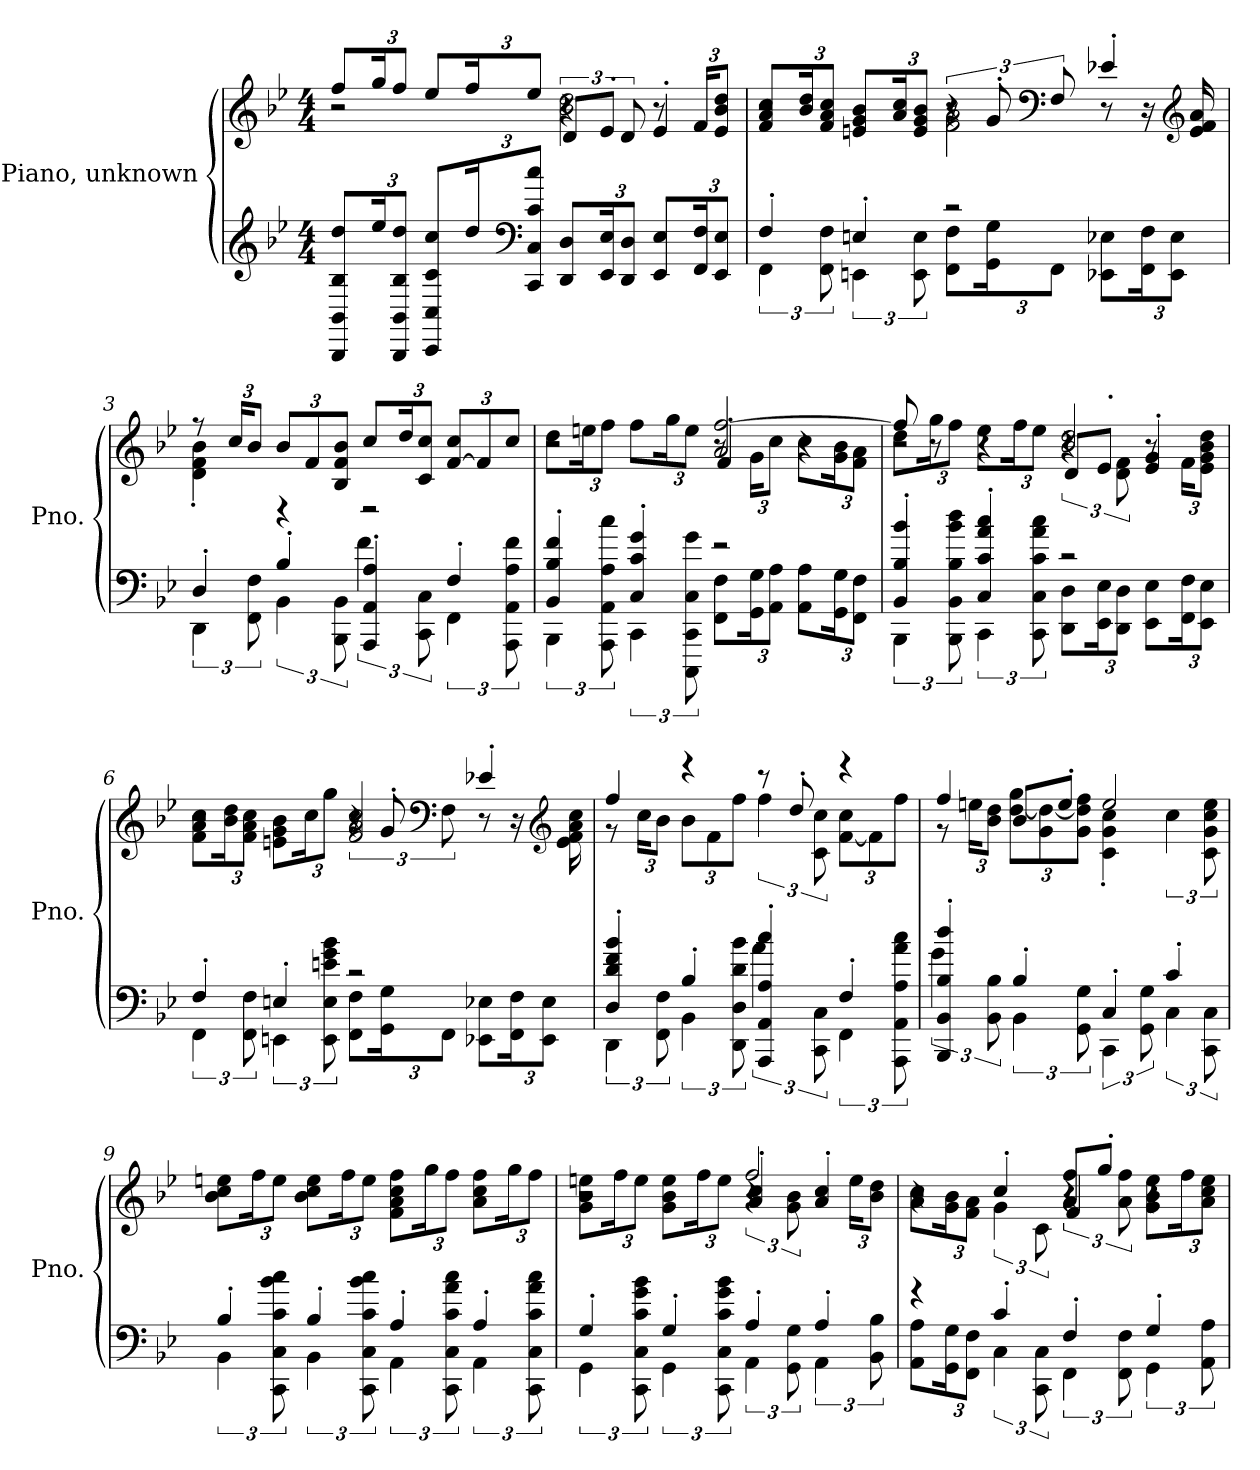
**kern	**kern
*part1	*part1
*staff2	*staff1
*I"Piano, unknown	*
*I'Pno.	*
*clefG2	*clefG2
*k[b-e-]	*k[b-e-]
*M4/4	*M4/4
*MM120	*MM120
=1	=1
*	*^
*	*	*^
8BBB-/ 8BB-/ 8B-/ 8dd/L	8ff/L	2r	2r
*Xbrackettup	*Xbrackettup	*	*
24ee-/K	24gg/K	.	.
12BBB-/ 12BB-/ 12B-/ 12dd/J	12ff/J	.	.
8CC/ 8C/ 8c/ 8cc/L	8ee-/L	.	.
24dd/K	24ff/K	.	.
*clefF4	*	*	*
12CC/ 12C/ 12c/ 12cc/J	12ee-/J	.	.
*	*brackettup	*	*
8DD/ 8D/L	6r	2b-\ 2dd\	8d/L
24EE-/ 24E-/K	.	.	8e-'/J
12DD/ 12D/J	12d/	.	.
8EE-/ 8E-/L	8r	.	4e-'/
*	*Xbrackettup	*	*
24FF/ 24F/K	24f/KL	.	.
12EE-/ 12E-/J	12e-/ 12b-/ 12dd/J	.	.
=2	=2	=2	=2
*^	*	*	*
*	*brackettup	*	*	*
4F'/	6FF\	8f/ 8a/ 8cc/L	2r	2r
.	.	24b-/ 24dd/K	.	.
.	12FF\ 12F\	12f/ 12a/ 12cc/J	.	.
4En'/	6EEn\	8en/ 8g/ 8b-/L	.	.
.	.	24a/ 24cc/K	.	.
.	12EE\ 12E\	12e/ 12g/ 12b-/J	.	.
*	*	*brackettup	*	*
2r	8FF\ 8F\L	6r	2f\ 2a\	8r
*	*Xbrackettup	*	*	*
.	24GG\ 24G\K	.	.	8g'/
*	*	*clefF4	*	*
.	12FF\J	12F/	.	.
.	8EE-X\ 8E-X\L	8r	.	4e-X'/
.	24FF\ 24F\K	16r	.	.
.	12EE-\ 12E-\J	.	.	.
*	*	*clefG2	*	*
.	.	16e-/ 16f/ 16a/	.	.
*	*	*v	*v	*v
!!LO:LB:g=z
=3	=3	=3
*	*brackettup	*
*	*	*^
4D'/	6DD\	8r	4d\' 4f\' 4b-\'
*	*	*Xbrackettup	*
.	.	24cc/KL	.
.	12FF\ 12F\	12b-/J	.
4B-'/	6BB-\	12b-/L	4r
.	.	12f/	.
.	12BBB-\ 12BB-\	12B-/ 12f/ 12b-/J	.
4AAA/' 4AA/' 4A/'	6f\	8cc/L	2r
.	.	24dd/K	.
.	12CC\ 12C\	12c/ 12cc/J	.
4F'/	6FF\	[12f/ 12cc/L	.
.	.	12f/]	.
.	12AAA\ 12AA\ 12A\ 12f\	12cc/J	.
=4	=4	=4	=4
*	*	*	*^
4BB-/' 4B-/' 4f/'	6BBB-\	2r	8dd\L	2r
.	.	.	24een\K	.
.	12AAA\ 12AA\ 12A\ 12cc\	.	12ff\J	.
4C/' 4c/' 4g/'	6CC\	.	8ff\L	.
.	.	.	24gg\K	.
.	12CCC\ 12CC\ 12C\ 12g\	.	12ee\J	.
2r	8FF\ 8F\L	2a/ [2ff/	8r	4f'/
*	*Xbrackettup	*	*	*
.	24GG\ 24G\K	.	24g\KL	.
.	12AA\ 12A\J	.	12cc\J	.
.	8AA\ 8A\L	.	8cc\L	4r
.	24GG\ 24G\K	.	24g\ 24b-\K	.
.	12FF\ 12F\J	.	12f\ 12a\J	.
=5	=5	=5	=5	=5
*	*brackettup	*	*	*
4BB-/' 4B-/' 4b-/'	6BBB-\	8ff/]	8dd\L	2r
.	.	8r	24gg\K	.
.	12BBB-\ 12BB-\ 12B-\ 12b-\ 12dd\	.	12ff\J	.
4C/' 4c/' 4a/' 4cc/'	6CC\	4r	8ee-\L	.
.	.	.	24ff\K	.
.	12CC\ 12C\ 12c\ 12a\ 12cc\	.	12ee-\J	.
*	*	*	*brackettup	*
2r	8DD\ 8D\L	2b-/ 2dd/	6r	8d/L
*	*Xbrackettup	*	*	*
.	24EE-\ 24E-\K	.	.	8e-'/J
.	12DD\ 12D\J	.	12d\ 12f\	.
.	8EE-\ 8E-\L	.	8r	4e-/' 4g/'
*	*	*	*Xbrackettup	*
.	24FF\ 24F\K	.	24f\KL	.
.	12EE-\ 12E-\J	.	12e-\ 12g\ 12b-\ 12dd\J	.
!!LO:LB:g=z	!!	!!
=6	=6	=6	=6	=6
*	*brackettup	*	*	*
4F'/	6FF\	2r	8f\ 8a\ 8cc\L	2r
.	.	.	24b-\ 24dd\K	.
.	12FF\ 12F\	.	12f\ 12a\ 12cc\J	.
4En'/	6EEn\	.	8en\ 8g\ 8b-\L	.
.	.	.	24cc\K	.
.	12EE\ 12E\ 12en\ 12g\ 12b-\	.	12gg\J	.
*	*	*	*brackettup	*
2r	8FF\ 8F\L	2f/ 2a/ 2cc/	6r	8r
*	*Xbrackettup	*	*	*
.	24GG\ 24G\K	.	.	8g'/
*	*	*clefF4	*	*
.	12FF\J	.	12F\	.
.	8EE-X\ 8E-X\L	.	8r	4e-X'/
.	24FF\ 24F\K	.	16r	.
.	12EE-\ 12E-\J	.	.	.
*	*	*clefG2	*	*
.	.	.	16e-\ 16f\ 16a\ 16cc\	.
*	*	*v	*v	*v
=7	=7	=7
*	*brackettup	*
*	*	*^
4D/' 4d/' 4f/' 4b-/'	6DD\	4ff/	8r
*	*	*	*Xbrackettup
.	.	.	24cc\KL
.	12FF\ 12F\	.	12b-\J
4B-'/	6BB-\	4r	12b-\L
.	.	.	12f\
.	12DD\ 12D\ 12d\ 12b-\	.	12ff\J
*	*	*	*brackettup
4AAA/' 4AA/' 4A/' 4cc/'	6a\	8r	6ff\
.	.	8dd'/	.
.	12CC\ 12C\	.	12c\ 12cc\
*	*	*	*Xbrackettup
4F'/	6FF\	4r	[12f\ 12cc\L
.	.	.	12f\]
.	12AAA\ 12AA\ 12A\ 12a\ 12cc\	.	12ff\J
!!LO:LB:g=z	!!
=8	=8	=8	=8
4BBB-/' 4BB-/' 4B-/' 4dd/'	6g\	4ff/	8r
.	.	.	24een\KL
.	12BB-\ 12B-\	.	12b-\ 12dd\J
4B-'/	6BB-\	8b-/L	[12dd\ 12gg\L
.	.	.	12g\ 12dd\_
.	.	8ee'/J	.
.	12GG\ 12G\	.	12g\ 12dd\] 12ff\J
4C'/	6CC\	2ee/	4c\' 4g\' 4cc\'
.	12GG\ 12G\	.	.
*	*	*	*brackettup
4c'/	6C\	.	6cc\
.	12CC\ 12C\	.	12c\ 12g\ 12cc\ 12ee\
*	*	*v	*v
=9	=9	=9
4B-'/	6BB-\	8b-\ 8cc\ 8een\L
*	*	*Xbrackettup
.	.	24ff\K
.	12CC\ 12C\ 12c\ 12b-\ 12cc\	12ee\J
4B-'/	6BB-\	8b-\ 8cc\ 8ee\L
.	.	24ff\K
.	12CC\ 12C\ 12c\ 12b-\ 12cc\	12ee\J
4A'/	6AA\	8f\ 8a\ 8cc\ 8ff\L
.	.	24gg\K
.	12CC\ 12C\ 12c\ 12a\ 12cc\	12ff\J
4A'/	6AA\	8a\ 8cc\ 8ff\L
.	.	24gg\K
.	12CC\ 12C\ 12c\ 12a\ 12cc\	12ff\J
=10	=10	=10
*	*	*^
*	*	*	*^
4G'/	6GG\	2r	8g\ 8b-\ 8een\L	2r
.	.	.	24ff\K	.
.	12CC\ 12C\ 12c\ 12g\ 12b-\	.	12ee\J	.
4G'/	6GG\	.	8g\ 8b-\ 8ee\L	.
.	.	.	24ff\K	.
.	12CC\ 12C\ 12c\ 12g\ 12b-\	.	12ee\J	.
*	*	*	*brackettup	*
4A'/	6AA\	2ff/	6r	4a/' 4cc/'
.	12GG\ 12G\	.	12g\ 12b-\	.
4A'/	6AA\	.	8r	4a/' 4cc/'
*	*	*	*Xbrackettup	*
.	.	.	24ee\KL	.
.	12BB-\ 12B-\	.	12b-\ 12dd\J	.
!!LO:LB:g=z	!!	!!
=11	=11	=11	=11	=11
4r	8AA\ 8A\L	4r	8a\ 8cc\L	2r
*	*Xbrackettup	*	*	*
.	24GG\ 24G\K	.	24g\ 24b-\K	.
.	12FF\ 12F\J	.	12f\ 12a\J	.
*	*brackettup	*	*brackettup	*
4c'/	6C\	4cc'/	6g\	.
.	12CC\ 12C\	.	12c\	.
4F'/	6FF\	8a/ 8ff/L	6r	4f/
.	.	8gg'/J	.	.
.	12FF\ 12F\	.	12a\ 12ff\	.
4G'/	6GG\	4r	8g\ 8b-\ 8ee-\L	4r
*	*	*	*Xbrackettup	*
.	.	.	24ff\K	.
.	12AA\ 12A\	.	12a\ 12cc\ 12ee-\J	.
*v	*v	*	*	*
*	*v	*v	*v
=	=
*-	*-
